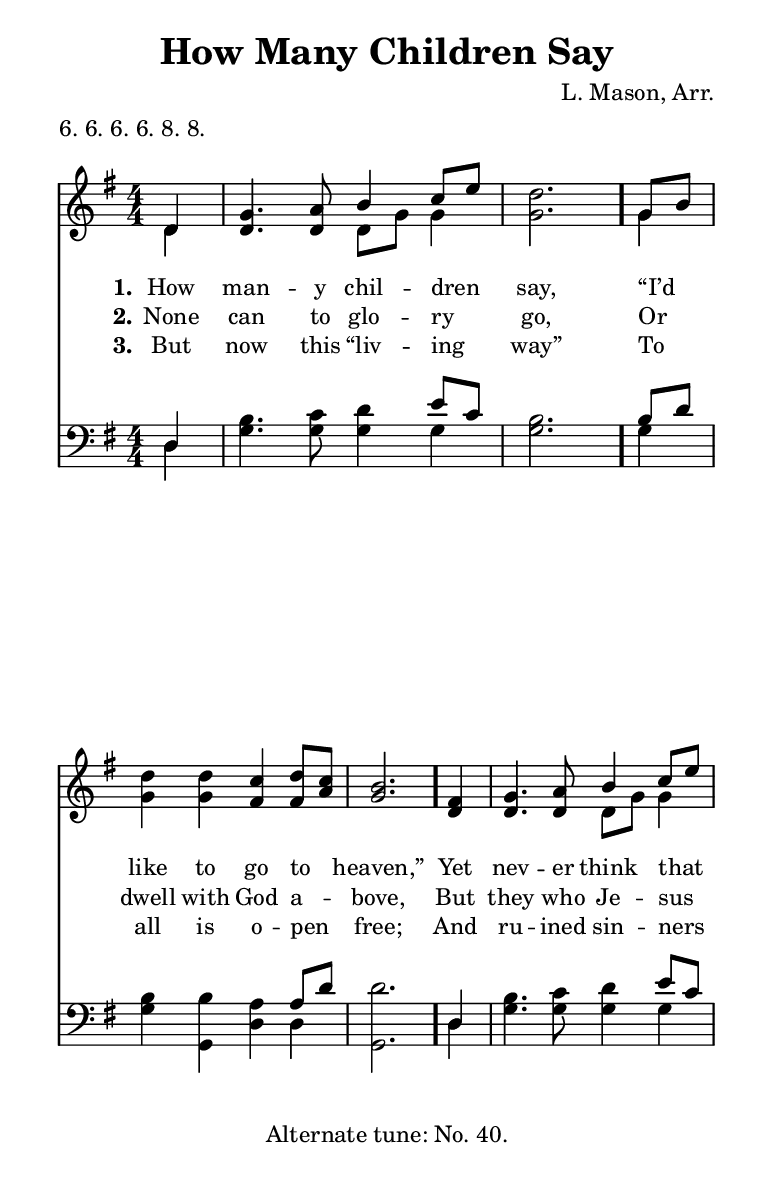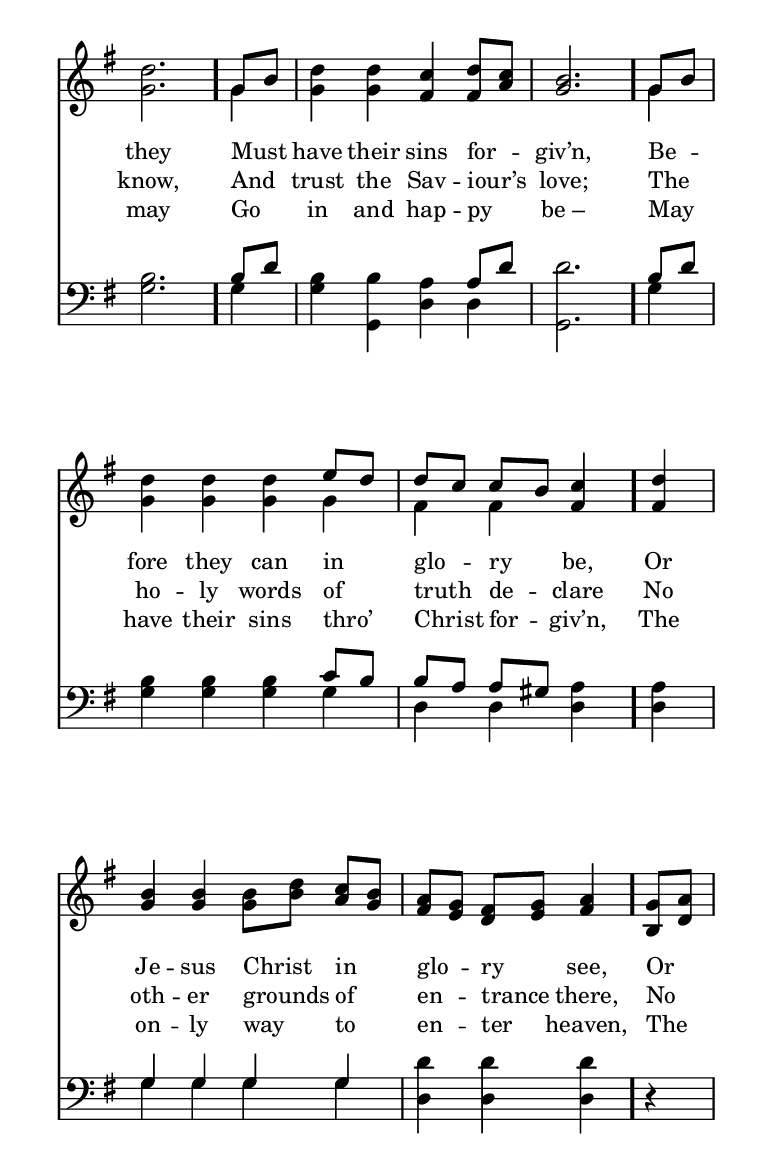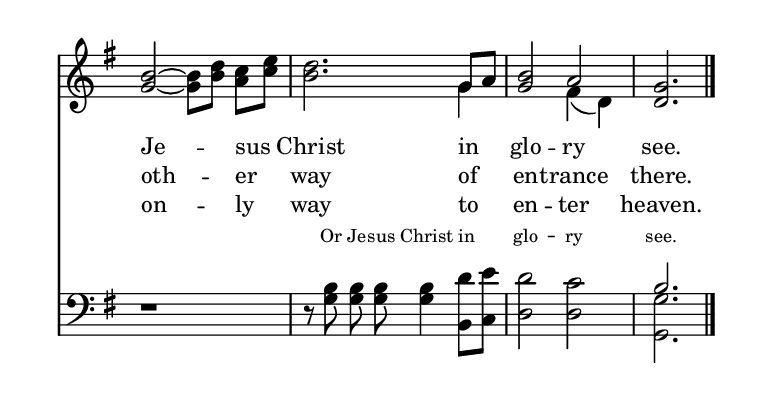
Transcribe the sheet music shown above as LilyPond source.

\include "common/global.ily"
\paper {
  \include "common/paper.ily"
  system-count = #(cond (is-eogsized 4) (#t #f))
  oddFooterMarkup = \markup { \fill-line { \on-the-fly \first-page "Alternate tune: No. 40." } }
}

\header{
  %children
  hymnnumber = "307"
  title = "How Many Children Say"
  tunename = "Lischer"
  meter = "6. 6. 6. 6. 8. 8."
  poet = ""
  composer = "L. Mason, Arr."
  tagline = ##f
}

global = {
  \include "common/overrides.ily"
  \override Staff.TimeSignature.style = #'numbered
  \time 4/4
  \override Score.MetronomeMark.transparent = ##t % hide all fermata changes too
  \tempo 4=100
  \key g \major
  \partial 4
  \autoBeamOff
}

notesSoprano = {
\global
\relative c' {

  d4 | g4. a8 b4 c8[ e] | d2.
  g,8[ b] | d4 d c d8[ c] | b2. \eogbreak
  fis4 | g4. a8 b4 c8[ e] | d2.
  g,8[ b] | d4 d c d8[ c] | b2. \eogbreak

  g8[ b] | d4 d d e8[ d] | d[ c] c[ b] c4
  d4 | b b b8[ d] c[ b] | a[ g] fis[ g] a4
  g8[ a] | b2 ~ b8[ d] c[ e] | d2. g,8[ a] | b2 a | g2.

  \bar "|."

}
}

notesAlto = {
\global
\relative e' {

  d4 | d4. d8 d[ g] g4 | g2.
  g4 | g g fis fis8[ a] | g2.
  d4 | d4. d8 d[ g] g4 | g2.
  g4 | g g fis fis8[ a] | g2.

  g4 | g g g g | fis fis fis
  fis4 | g g g8[ b] a[ g] | fis[ e] d[ e] fis4
  b,8[ d] | g2 ~ g8[ b] a[ c] | b2. g4 | g2 fis4( d) | d2.

}
}

notesTenor = {
\global
\relative a, {

  d4 | b'4. c8 d4 e8[ c] | b2.
  b8[ d] | b4 b a a8[ d] | d2.
  d,4 | b'4. c8 d4 e8[ c] | b2.
  b8[ d] | b4 b a a8[ d] | d2.

  b8[ d] | b4 b b c8[ b] | b[ a] a[ gis] a4
  a4 | g g g g | d' d d
  r4 | r1 | r8 b8 b b b4 d8[ e] | d2 c | b2.

}
}

notesBass = {
\global
\relative f {

  d4 | g4. g8 g4 g | g2.
  g4 | g g, d' d | g,2.
  d'4 | g4. g8 g4 g | g2.
  g4 | g g, d' d | g,2.

  g'4 | g g g g | d d d
  d4 | g g g g | d d d
  r4 | r1 | r8 g g g g4 b,8[ c] | d2 d | <g g,>2.

}
}

wordsA = \lyricmode {
\set stanza = "1."

How man -- y chil -- dren say, \bar "."
“I’d like to go to heaven,” \bar "."
Yet nev -- er think that they \bar "."
Must have their sins for -- giv’n, \bar "."
Be -- fore they can in glo -- ry be, \bar "."
%{HIDE>%} Or Je -- sus Christ in glo -- ry see, %{<HIDE%} \bar "."
Or Je -- sus Christ in glo -- ry see. \bar "."

}

wordsB = \lyricmode {
\set stanza = "2."

None can to glo -- ry go,
Or dwell with God a -- bove,
But they who Je -- sus know,
And trust the Sav -- iour’s love;
The ho -- ly words of truth de -- clare
%{HIDE>%} No oth -- er grounds of en -- trance there, %{<HIDE%}
No oth -- er way of en -- trance there.

}

wordsC = \lyricmode {
\set stanza = "3."

But now this “liv -- ing way”
To all is o -- pen free;
And ru -- ined sin -- ners may
Go in and hap -- py be_–
May have their sins thro’ Christ for -- giv’n,
%{HIDE>%} The on -- ly way to en -- ter heaven, %{<HIDE%}
The on -- ly way to en -- ter heaven.

}

underWords = \lyricmode {
\override LyricText.font-size = #-2

\repeat unfold 40 \skip 4
Or Je -- sus Christ in glo -- ry see.

}

\score {
  \context ChoirStaff <<
    \context Staff = upper <<
      \set Staff.autoBeaming = ##f
      \set ChoirStaff.systemStartDelimiter = #'SystemStartBar
      \set ChoirStaff.printPartCombineTexts = ##f
      \partcombine #'(2 . 11) \notesSoprano \notesAlto
      \context NullVoice = sopranos { \voiceOne << \notesSoprano >> }
      \context Lyrics = one   \lyricsto sopranos \wordsA
      \context Lyrics = two   \lyricsto sopranos \wordsB
      \context Lyrics = three \lyricsto sopranos \wordsC
    >>
    \context Staff = men <<
      \set Staff.autoBeaming = ##f
      \clef bass
      \set ChoirStaff.printPartCombineTexts = ##f
      \partcombine #'(2 . 11) \notesTenor \notesBass
      \context NullVoice = tenors { \voiceOne << \notesTenor >> }
      \context Lyrics = four \with { alignAboveContext = men } \lyricsto tenors \underWords
    >>
  >>
  \layout {
    \include "common/layout.ily"
  }
  \midi{
    \include "common/midi.ily"
  }
}

\version "2.19.49"  % necessary for upgrading to future LilyPond versions.

% vi:set et ts=2 sw=2 ai nocindent syntax=lilypond:
